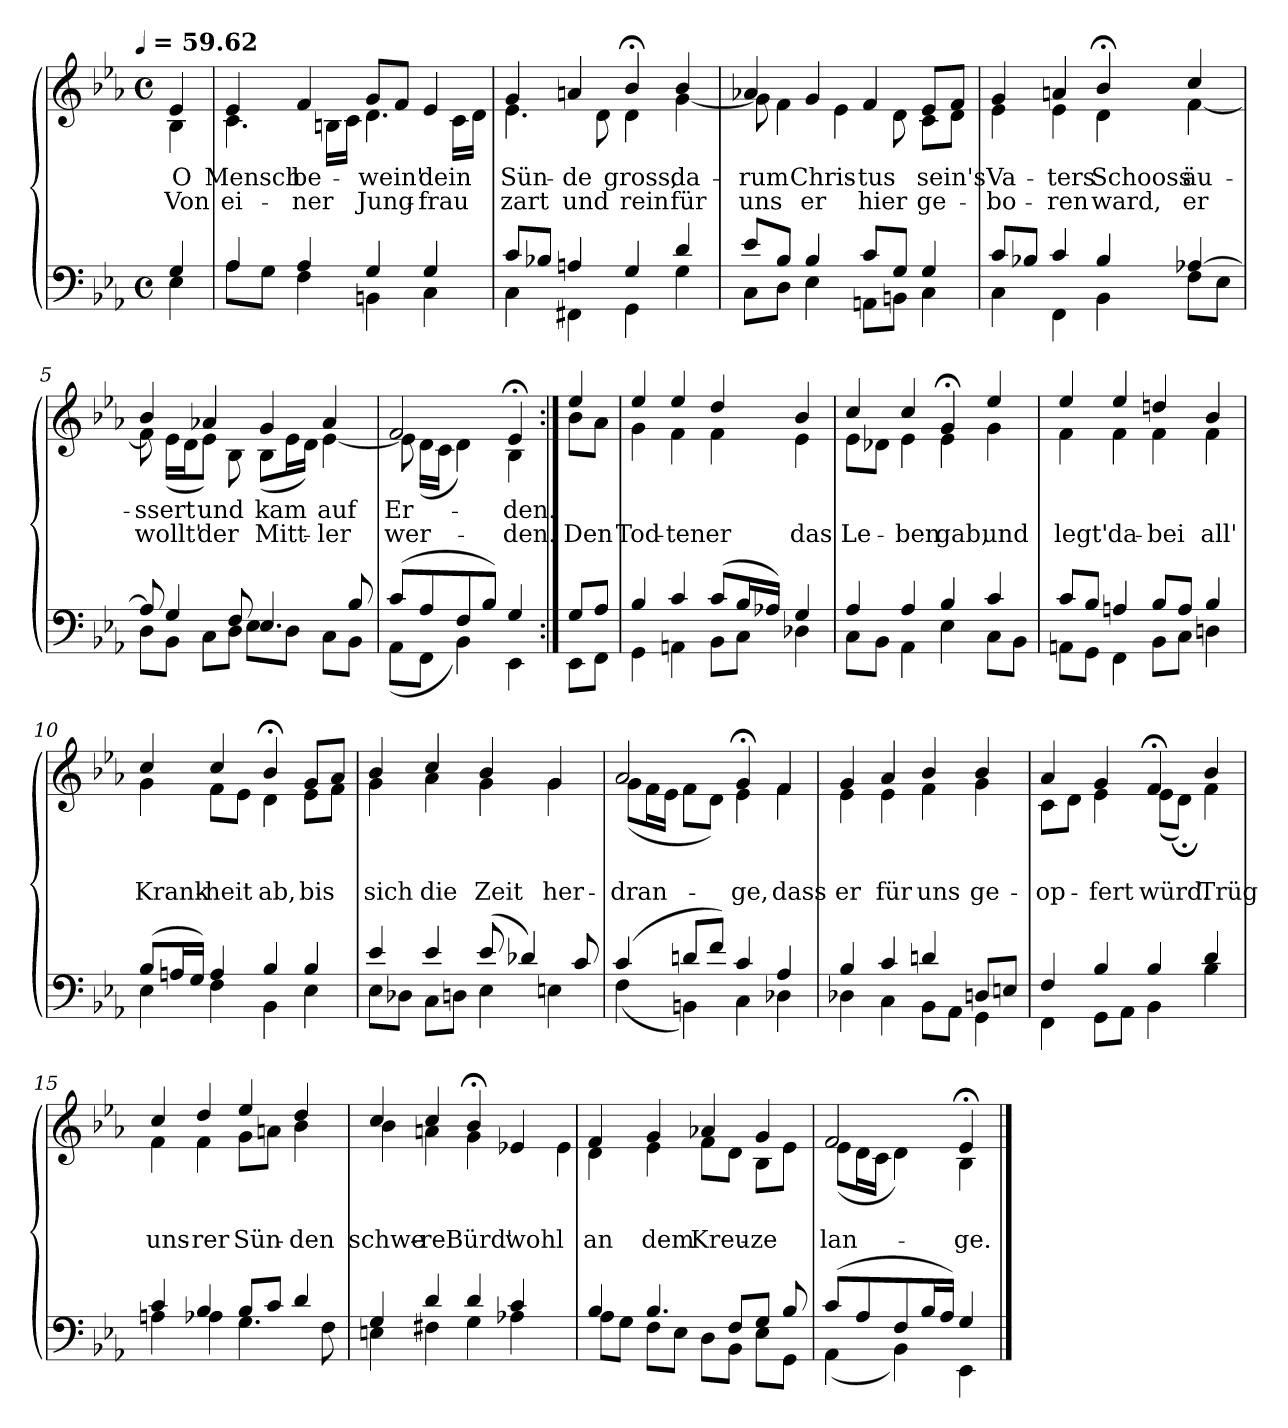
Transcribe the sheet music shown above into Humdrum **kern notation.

**kern	**kern	**text	**text	**dynam
*part1	*part1	*part1	*part1	*part1
*staff2	*staff1	*staff1	*staff1	*staff1/2
*clefF4	*clefG2	*	*	*
*k[b-e-a-]	*k[b-e-a-]	*	*	*
!!LO:TX:omd:t=[quarter] = 59.62
*M4/4	*M4/4	*	*	*
*met(c)	*met(c)	*	*	*
*MM59	*MM59	*	*	*
=	=	=	=	=
*^	*^	*	*	*
4G	4E-	4e-	4B-	O	Von	.
=1	=1	=1	=1	=1	=1	=1
4A-	8A-L	4e-	4.c	Mensch	ei-	.
.	8GJ	.	.	.	.	.
4A-	4F	4f	.	be-	-ner	.
.	.	.	16BnLL	.	.	.
.	.	.	16cJJ	.	.	.
4G	4BBn	8gL	4.d	-wein'	Jung-	.
.	.	8fJ	.	.	.	.
4G	4C	4e-	.	dein	-frau	.
.	.	.	16cLL	.	.	.
.	.	.	16dJJ	.	.	.
=2	=2	=2	=2	=2	=2	=2
8cL	4C	4g	4.e-	Sün-	zart	.
8B-XJ	.	.	.	.	.	.
4An	4FF#X	4an	.	-de	und	♩ = 57
.	.	.	8d	.	.	.
4G	4GG	4b-;<	4d	gross,	rein	.
4d	4G	4b-	[4g	da-	für	♩ = 58.52
=3	=3	=3	=3	=3	=3	=3
*	*	*MM59	*	*	*	*
8e-L	8CL	4a-X	8g]	-rum	uns	.
8B-J	8DJ	.	4f	.	.	.
4B-	4E-	4g	.	Chris-	er	.
.	.	.	4e-	.	.	.
8cL	8AAnL	4f	.	-tus	hier	.
8GJ	8BBnJ	.	8d	.	.	.
4G	4C	8e-L	8cL	sein's	ge-	.
.	.	8fJ	8dJ	.	.	.
=4	=4	=4	=4	=4	=4	=4
8cL	4C	4g	4e-	Va-	-bo-	.
8B-XJ	.	.	.	.	.	.
4c	4FF	4an	4e-	-ters	-ren	.
4B-	4BB-	4b-;<	4d	Schooss	ward,	.
[4A-X	8FL	4cc	[4f	äu-	er	.
.	8E-J	.	.	.	.	.
!!LO:LB:g=z	!!
=5	=5	=5	=5	=5	=5	=5
8A-]	8DL	4b-	8f]	-ssert	wollt'	.
4G	8BB-J	.	(16e-LL	.	.	.
.	.	.	16dJ	.	.	.
.	8CL	4a-X	8e-J)	und	der	.
8F	8DJ	.	8B-	.	.	.
4.E-	8E-L	4g	(8B-L	kam	Mitt-	.
.	8DJ	.	16e-L	.	.	.
.	.	.	16dJJ)	.	.	.
.	8CL	4a-	[4e-	auf	-ler	.
8B-	8BB-J	.	.	.	.	.
=6	=6	=6	=6	=6	=6	=6
*	*	*MM56	*	*	*	*
(8cL	(8AA-L	2f	8e-]	Er-	wer-	.
8A-	8FFJ	.	(16dLL	.	.	.
.	.	.	16cJJ	.	.	.
8F	4BB-)	.	4d)	.	.	.
8B-J)	.	.	.	.	.	.
4G	4EE-	4e-;<	4B-	-den.	-den.	.
=:|!	=:|!	=:|!	=:|!	=:|!	=:|!	=:|!
*	*	*MM61	*	*	*	*
8GL	8EE-L	4ee-	8b-L	.	Den	.
8A-J	8FFJ	.	8a-J	.	.	.
=7	=7	=7	=7	=7	=7	=7
4B-	4GG	4ee-	4g	.	Tod-	.
4c	4AAn	4ee-	4f	.	-ten	.
(8cL	8BB-L	4dd	4f	.	er	♩ = 62
16B-L	8CJ	.	.	.	.	.
16A-XJJ)	.	.	.	.	.	.
4G	4D-X	4b-	4e-	.	das	.
=8	=8	=8	=8	=8	=8	=8
4A-	8CL	4cc	8e-L	.	Le-	.
.	8BB-J	.	8d-XJ	.	.	.
4A-	4AA-	4cc	4e-	.	-ben	♩ = 59
4B-	4E-	4g;<	4e-	.	gab,	.
4c	8CL	4ee-	4g	.	und	♩ = 61
.	8BB-J	.	.	.	.	.
!!LO:LB:g=z	!!
=9	=9	=9	=9	=9	=9	=9
8cL	8AAnL	4ee-	4f	.	legt'	.
8B-J	8GGJ	.	.	.	.	.
4An	4FF	4ee-	4f	.	da-	.
8B-L	8BB-L	4ddn	4f	.	-bei	.
8AJ	8CJ	.	.	.	.	.
4B-	4Dn	4b-	4f	.	all'	.
=10	=10	=10	=10	=10	=10	=10
(8B-L	4E-	4cc	4g	.	Krank-	.
16AnL	.	.	.	.	.	.
16GJJ)	.	.	.	.	.	.
4A	4F	4cc	8fL	.	-heit	♩ = 58
.	.	.	8e-J	.	.	.
4B-	4BB-	4b-;<	4d	.	ab,	.
4B-	4E-	8gL	8e-L	.	bis	♩ = 60
.	.	8a-J	8fJ	.	.	.
=11	=11	=11	=11	=11	=11	=11
4e-	8E-L	4b-	4g	.	sich	.
.	8D-XJ	.	.	.	.	.
4e-	8CL	4cc	4a-	.	die	.
.	8DnJ	.	.	.	.	.
(8e-	4E-	4b-	4g	.	Zeit	.
4d-X)	.	.	.	.	.	.
.	4En	4g	4g	.	her-	.
8c	.	.	.	.	.	.
=12	=12	=12	=12	=12	=12	=12
*	*	*MM59	*	*	*	*
(4c	(4F	2a-	(8gL	.	-dran-	.
.	.	.	16fL	.	.	.
.	.	.	16e-JJ	.	.	.
8dnL	4BBn)	.	8fL	.	.	.
8fJ)	.	.	8dJ)	.	.	.
4c	4C	4g;<	4e-	.	-ge,	.
4A-	4D-X	4f	4f	.	dass	♩ = 58
=13	=13	=13	=13	=13	=13	=13
*	*	*MM59	*	*	*	*
4B-	4D-X	4g	4e-	.	er	.
4c	4C	4a-	4e-	.	für	.
4dn	8BB-L	4b-	4f	.	uns	♩ = 60
.	8AA-J	.	.	.	.	.
8DnL	4GG	4b-	4g	.	ge-	.
8EnJ	.	.	.	.	.	.
!!LO:LB:g=z	!!
=14	=14	=14	=14	=14	=14	=14
4F	4FF	4a-	8cL	.	-op-	.
.	.	.	8dJ	.	.	.
4B-	8GGL	4g	4e-	.	-fert	.
.	8AA-J	.	.	.	.	.
4B-	4BB-	4f;<	(8e-L	.	würd.	.
.	.	.	8d;J)	.	.	.
4d	4B-	4b-	4f	.	Trüg	♩ = 59
=15	=15	=15	=15	=15	=15	=15
4c	4An	4cc	4f	.	uns-	.
4B-	4A-X	4dd	4f	.	-rer	.
8B-L	4.G	4ee-	8gL	.	Sün-	.
8cJ	.	.	8anJ	.	.	.
4d	.	4dd	4b-	.	-den	.
.	8F	.	.	.	.	.
=16	=16	=16	=16	=16	=16	=16
*	*	*MM58	*	*	*	*
4G	4En	4cc	4b-	.	schwe-	.
4d	4F#X	4cc	4an	.	-re	♩ = 56
4d	4G	4b-;<	4g	.	Bürd'	.
4c	4A-X	4e-X	4e-	.	wohl	♩ = 54.22
=17	=17	=17	=17	=17	=17	=17
*	*	*MM56	*	*	*	*
4B-	8A-L	4f	4d	.	an	.
.	8GJ	.	.	.	.	.
4.B-	8FL	4g	4e-	.	dem	.
.	8E-J	.	.	.	.	.
.	8DL	4a-X	8fL	.	Kreu-	♩ = 57
8FL	8BB-J	.	8dJ	.	.	.
8GJ	8E-L	4g	8B-L	.	-ze	♩ = 53
8B-	8GGJ	.	8e-J	.	.	.
=18	=18	=18	=18	=18	=18	=18
*	*	*MM51	*	*	*	*
(8cL	(4AA-	2f	(8e-L	.	lan-	.
8A-	.	.	16dL	.	.	.
.	.	.	16cJJ	.	.	.
8F	4BB-)	.	4d)	.	.	.
16B-L	.	.	.	.	.	.
16A-JJ)	.	.	.	.	.	.
4G	4EE-	4e-;<	4B-	.	-ge.	♩ = 41
*v	*v	*	*	*	*	*
*	*v	*v	*	*	*
==	==	==	==	==
*-	*-	*-	*-	*-
